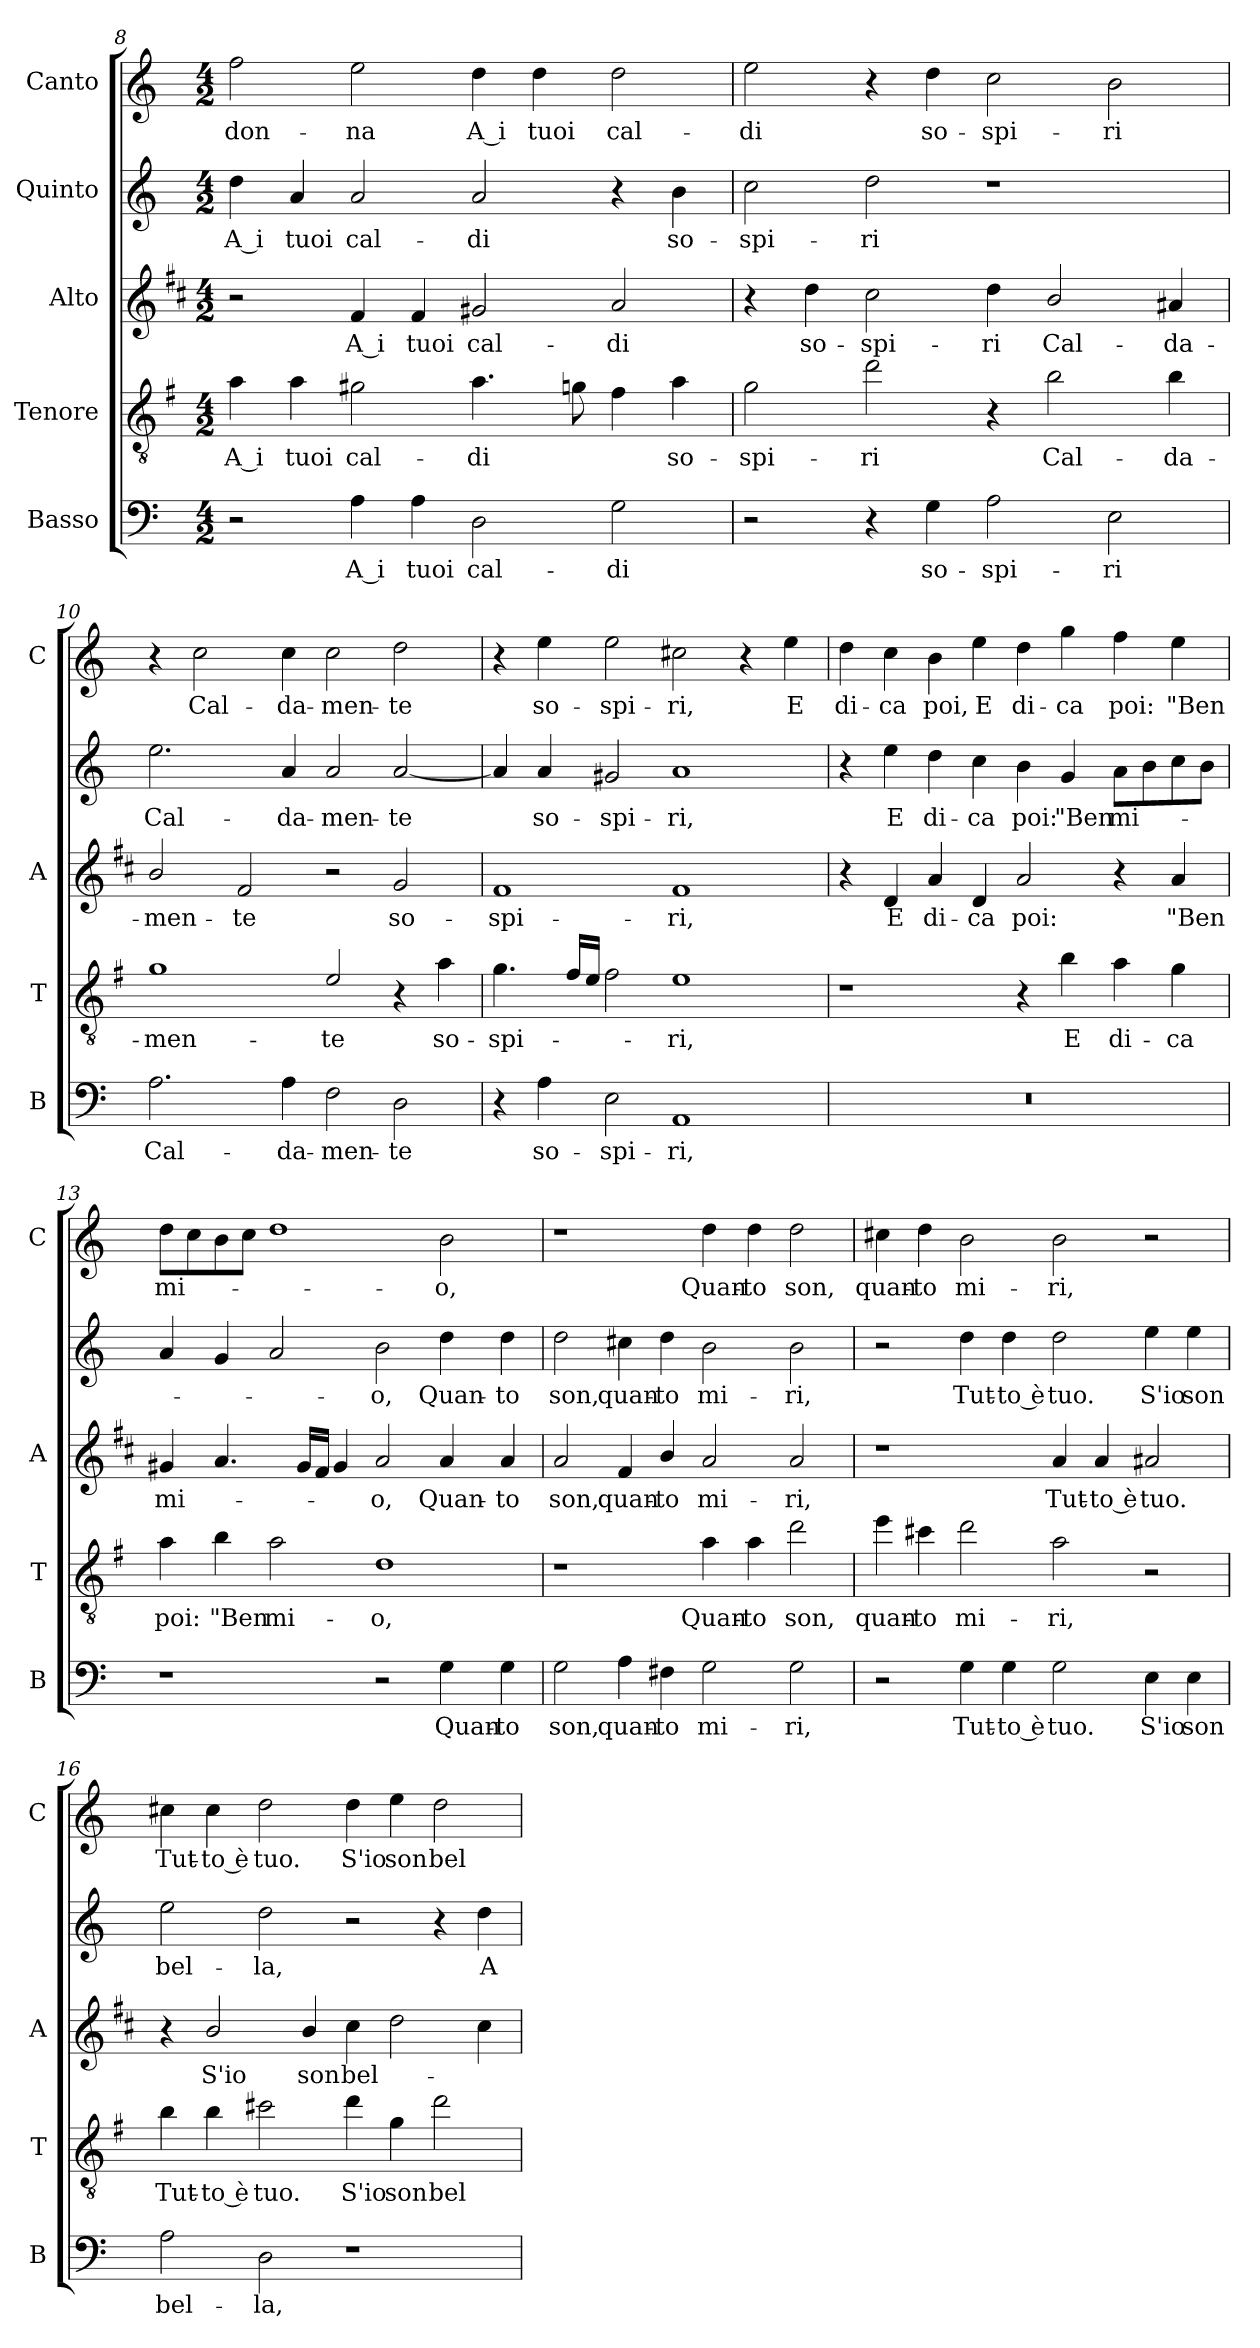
**kern	**text	**kern	**text	**kern	**text	**kern	**text	**kern	**text
*part5	*part5	*part4	*part4	*part3	*part3	*part2	*part2	*part1	*part1
*staff5	*staff5	*staff4	*staff4	*staff3	*staff3	*staff2	*staff2	*staff1	*staff1
*I"Basso	*	*I"Tenore	*	*I"Alto	*	*I"Quinto	*	*I"Canto	*
*I'B	*	*I'T	*	*I'A	*	*	*	*I'C	*
*clefF4	*	*clefGv2	*	*clefG2	*	*clefG2	*	*clefG2	*
*	*	*ITrd4c7	*	*ITrd1c2	*	*	*	*	*
*k[]	*	*k[]	*	*k[]	*	*k[]	*	*k[]	*
*C:	*	*C:	*	*C:	*	*C:	*	*C:	*
*M4/2	*	*M4/2	*	*M4/2	*	*M4/2	*	*M4/2	*
=8	=8	=8	=8	=8	=8	=8	=8	=8	=8
!	!	!	!LO:LY:b	!	!	!	!LO:LY:b	!	!LO:LY:b
2r	.	4d\	A i	2r	.	4dd\	A i	2ff\	don-
!	!	!	!LO:LY:b	!	!	!	!LO:LY:b	!	!
.	.	4d\	tuoi	.	.	4a/	tuoi	.	.
!	!LO:LY:b	!	!LO:LY:b	!	!LO:LY:b	!	!LO:LY:b	!	!LO:LY:b
4A\	A i	2c#X\	cal-	4e/	A i	2a/	cal-	2ee\	-na
!	!LO:LY:b	!	!	!	!LO:LY:b	!	!	!	!
4A\	tuoi	.	.	4e/	tuoi	.	.	.	.
!	!LO:LY:b	!	!LO:LY:b	!	!LO:LY:b	!	!LO:LY:b	!	!LO:LY:b
2D\	cal-	4.d\	-di	2f#X/	cal-	2a/	-di	4dd\	A i
!	!	!	!	!	!	!	!	!	!LO:LY:b
.	.	.	.	.	.	.	.	4dd\	tuoi
.	.	8cn\	.	.	.	.	.	.	.
!	!LO:LY:b	!	!	!	!LO:LY:b	!	!	!	!LO:LY:b
2G\	-di	4B\	.	2g/	-di	4r	.	2dd\	cal-
!	!	!	!LO:LY:b	!	!	!	!LO:LY:b	!	!
.	.	4d\	so-	.	.	4b\	so-	.	.
=9	=9	=9	=9	=9	=9	=9	=9	=9	=9
!	!	!	!LO:LY:b	!	!	!	!LO:LY:b	!	!LO:LY:b
2r	.	2c\	-spi-	4r	.	2cc\	-spi-	2ee\	-di
!	!	!	!	!	!LO:LY:b	!	!	!	!
.	.	.	.	4cc\	so-	.	.	.	.
!	!	!	!LO:LY:b	!	!LO:LY:b	!	!LO:LY:b	!	!
4r	.	2g\	-ri	2b\	-spi-	2dd\	-ri	4r	.
!	!LO:LY:b	!	!	!	!	!	!	!	!LO:LY:b
4G\	so-	.	.	.	.	.	.	4dd\	so-
!	!LO:LY:b	!	!	!	!LO:LY:b	!	!	!	!LO:LY:b
2A\	-spi-	4r	.	4cc\	-ri	1r	.	2cc\	-spi-
!	!	!	!LO:LY:b	!	!LO:LY:b	!	!	!	!
.	.	2e\	Cal-	2a/	Cal-	.	.	.	.
!	!LO:LY:b	!	!	!	!	!	!	!	!LO:LY:b
2E\	-ri	.	.	.	.	.	.	2b\	-ri
!	!	!	!LO:LY:b	!	!LO:LY:b	!	!	!	!
.	.	4e\	-da-	4g#X/	-da-	.	.	.	.
!!LO:LB:g=z
=10	=10	=10	=10	=10	=10	=10	=10	=10	=10
!	!LO:LY:b	!	!LO:LY:b	!	!LO:LY:b	!	!LO:LY:b	!	!
2.A\	Cal-	1c	-men-	2a/	-men-	2.ee\	Cal-	4r	.
!	!	!	!	!	!	!	!	!	!LO:LY:b
.	.	.	.	.	.	.	.	2cc\	Cal-
!	!	!	!	!	!LO:LY:b	!	!	!	!
.	.	.	.	2e/	-te	.	.	.	.
!	!LO:LY:b	!	!	!	!	!	!LO:LY:b	!	!LO:LY:b
4A\	-da-	.	.	.	.	4a/	-da-	4cc\	-da-
!	!LO:LY:b	!	!LO:LY:b	!	!	!	!LO:LY:b	!	!LO:LY:b
2F\	-men-	2A/	-te	2r	.	2a/	-men-	2cc\	-men-
!	!LO:LY:b	!	!	!	!LO:LY:b	!	!LO:LY:b	!	!LO:LY:b
2D\	-te	4r	.	2f/	so-	[2a/	-te	2dd\	-te
!	!	!	!LO:LY:b	!	!	!	!	!	!
.	.	4d\	so-	.	.	.	.	.	.
=11	=11	=11	=11	=11	=11	=11	=11	=11	=11
!	!	!	!LO:LY:b	!	!LO:LY:b	!	!	!	!
4r	.	4.c\	-spi-	1e	-spi-	4a/]	.	4r	.
!	!LO:LY:b	!	!	!	!	!	!LO:LY:b	!	!LO:LY:b
4A\	so-	.	.	.	.	4a/	so-	4ee\	so-
.	.	16B/LL	.	.	.	.	.	.	.
.	.	16A/JJ	.	.	.	.	.	.	.
!	!LO:LY:b	!	!	!	!	!	!LO:LY:b	!	!LO:LY:b
2E\	-spi-	2B\	.	.	.	2g#X/	-spi-	2ee\	-spi-
!	!LO:LY:b	!	!LO:LY:b	!	!LO:LY:b	!	!LO:LY:b	!	!LO:LY:b
1AA	-ri,	1A	-ri,	1e	-ri,	1a	-ri,	2cc#X\	-ri,
.	.	.	.	.	.	.	.	4r	.
!	!	!	!	!	!	!	!	!	!LO:LY:b
.	.	.	.	.	.	.	.	4ee\	E
=12	=12	=12	=12	=12	=12	=12	=12	=12	=12
!	!	!	!	!	!	!	!	!	!LO:LY:b
0r	.	1r	.	4r	.	4r	.	4dd\	di-
!	!	!	!	!	!LO:LY:b	!	!LO:LY:b	!	!LO:LY:b
.	.	.	.	4c/	E	4ee\	E	4cc\	-ca
!	!	!	!	!	!LO:LY:b	!	!LO:LY:b	!	!LO:LY:b
.	.	.	.	4g/	di-	4dd\	di-	4b\	poi,
!	!	!	!	!	!LO:LY:b	!	!LO:LY:b	!	!LO:LY:b
.	.	.	.	4c/	-ca	4cc\	-ca	4ee\	E
!	!	!	!	!	!LO:LY:b	!	!LO:LY:b	!	!LO:LY:b
.	.	4r	.	2g/	poi:	4b\	poi:	4dd\	di-
!	!	!	!LO:LY:b	!	!	!	!LO:LY:b	!	!LO:LY:b
.	.	4e\	E	.	.	4g/	"Ben	4gg\	-ca
!	!	!	!LO:LY:b	!	!	!	!LO:LY:b	!	!LO:LY:b
.	.	4d\	di-	4r	.	8a\L	mi-	4ff\	poi:
.	.	.	.	.	.	8b\	.	.	.
!	!	!	!LO:LY:b	!	!LO:LY:b	!	!	!	!LO:LY:b
.	.	4c\	-ca	4g/	"Ben	8cc\	.	4ee\	"Ben
.	.	.	.	.	.	8b\J	.	.	.
!!LO:LB:g=z
=13	=13	=13	=13	=13	=13	=13	=13	=13	=13
!	!	!	!LO:LY:b	!	!LO:LY:b	!	!	!	!LO:LY:b
1r	.	4d\	poi:	4f#X/	mi-	4a/	.	8dd\L	mi-
.	.	.	.	.	.	.	.	8cc\	.
!	!	!	!LO:LY:b	!	!	!	!	!	!
.	.	4e\	"Ben	4.g/	.	4g/	.	8b\	.
.	.	.	.	.	.	.	.	8cc\J	.
!	!	!	!LO:LY:b	!	!	!	!	!	!
.	.	2d\	mi-	.	.	2a/	.	1dd	.
.	.	.	.	16f#/LL	.	.	.	.	.
.	.	.	.	16e/JJ	.	.	.	.	.
.	.	.	.	4f#/	.	.	.	.	.
!	!	!	!LO:LY:b	!	!LO:LY:b	!	!LO:LY:b	!	!
2r	.	1G	-o,	2g/	-o,	2b\	-o,	.	.
!	!LO:LY:b	!	!	!	!LO:LY:b	!	!LO:LY:b	!	!LO:LY:b
4G\	Quan-	.	.	4g/	Quan-	4dd\	Quan-	2b\	-o,
!	!LO:LY:b	!	!	!	!LO:LY:b	!	!LO:LY:b	!	!
4G\	-to	.	.	4g/	-to	4dd\	-to	.	.
=14	=14	=14	=14	=14	=14	=14	=14	=14	=14
!	!LO:LY:b	!	!	!	!LO:LY:b	!	!LO:LY:b	!	!
2G\	son,	1r	.	2g/	son,	2dd\	son,	1r	.
!	!LO:LY:b	!	!	!	!LO:LY:b	!	!LO:LY:b	!	!
4A\	quan-	.	.	4e/	quan-	4cc#X\	quan-	.	.
!	!LO:LY:b	!	!	!	!LO:LY:b	!	!LO:LY:b	!	!
4F#X\	-to	.	.	4a/	-to	4dd\	-to	.	.
!	!LO:LY:b	!	!LO:LY:b	!	!LO:LY:b	!	!LO:LY:b	!	!LO:LY:b
2G\	mi-	4d\	Quan-	2g/	mi-	2b\	mi-	4dd\	Quan-
!	!	!	!LO:LY:b	!	!	!	!	!	!LO:LY:b
.	.	4d\	-to	.	.	.	.	4dd\	-to
!	!LO:LY:b	!	!LO:LY:b	!	!LO:LY:b	!	!LO:LY:b	!	!LO:LY:b
2G\	-ri,	2g\	son,	2g/	-ri,	2b\	-ri,	2dd\	son,
=15	=15	=15	=15	=15	=15	=15	=15	=15	=15
!	!	!	!LO:LY:b	!	!	!	!	!	!LO:LY:b
2r	.	4a\	quan-	1r	.	2r	.	4cc#X\	quan-
!	!	!	!LO:LY:b	!	!	!	!	!	!LO:LY:b
.	.	4f#X\	-to	.	.	.	.	4dd\	-to
!	!LO:LY:b	!	!LO:LY:b	!	!	!	!LO:LY:b	!	!LO:LY:b
4G\	Tut-	2g\	mi-	.	.	4dd\	Tut-	2b\	mi-
!	!LO:LY:b	!	!	!	!	!	!LO:LY:b	!	!
4G\	-to è	.	.	.	.	4dd\	-to è	.	.
!	!LO:LY:b	!	!LO:LY:b	!	!LO:LY:b	!	!LO:LY:b	!	!LO:LY:b
2G\	tuo.	2d\	-ri,	4g/	Tut-	2dd\	tuo.	2b\	-ri,
!	!	!	!	!	!LO:LY:b	!	!	!	!
.	.	.	.	4g/	-to è	.	.	.	.
!	!LO:LY:b	!	!	!	!LO:LY:b	!	!LO:LY:b	!	!
4E\	S'io	2r	.	2g#X/	tuo.	4ee\	S'io	2r	.
!	!LO:LY:b	!	!	!	!	!	!LO:LY:b	!	!
4E\	son	.	.	.	.	4ee\	son	.	.
!!LO:PB:g=z
=16	=16	=16	=16	=16	=16	=16	=16	=16	=16
!	!LO:LY:b	!	!LO:LY:b	!	!	!	!LO:LY:b	!	!LO:LY:b
2A\	bel-	4e\	Tut-	4r	.	2ee\	bel-	4cc#X\	Tut-
!	!	!	!LO:LY:b	!	!LO:LY:b	!	!	!	!LO:LY:b
.	.	4e\	-to è	2a/	S'io	.	.	4cc#\	-to è
!	!LO:LY:b	!	!LO:LY:b	!	!	!	!LO:LY:b	!	!LO:LY:b
2D\	-la,	2f#X\	tuo.	.	.	2dd\	-la,	2dd\	tuo.
!	!	!	!	!	!LO:LY:b	!	!	!	!
.	.	.	.	4a/	son	.	.	.	.
!	!	!	!LO:LY:b	!	!LO:LY:b	!	!	!	!LO:LY:b
1r	.	4g\	S'io	4b\	bel-	2r	.	4dd\	S'io
!	!	!	!LO:LY:b	!	!	!	!	!	!LO:LY:b
.	.	4c\	son	2cc\	.	.	.	4ee\	son
!	!	!	!LO:LY:b	!	!	!	!	!	!LO:LY:b
.	.	2g\	bel-	.	.	4r	.	2dd\	bel-
!	!	!	!	!	!	!	!LO:LY:b	!	!
.	.	.	.	4b\	.	4dd\	A	.	.
=	=	=	=	=	=	=	=	=	=
*-	*-	*-	*-	*-	*-	*-	*-	*-	*-
